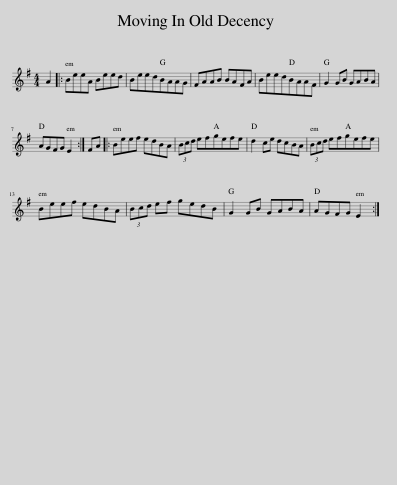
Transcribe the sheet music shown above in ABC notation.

X:1
L:1/8
M:4/4
I:linebreak $
K:Emin
V:1 treble
V:1
 A2 |: BeeA Beed | BeedBAAG | FAAB BAFA | BeedBAAF | %5
 G2 GB GABA |$ AGFG E2 :| FA |: Beef edBA | (3Bcd efgefe | %10
 d2 ce dcBA | (3Bcd efgefe |$ Beef edBA | (3Bcd ef gedB | G2 GB GABA | %15
 AGFG E2 :| %16
